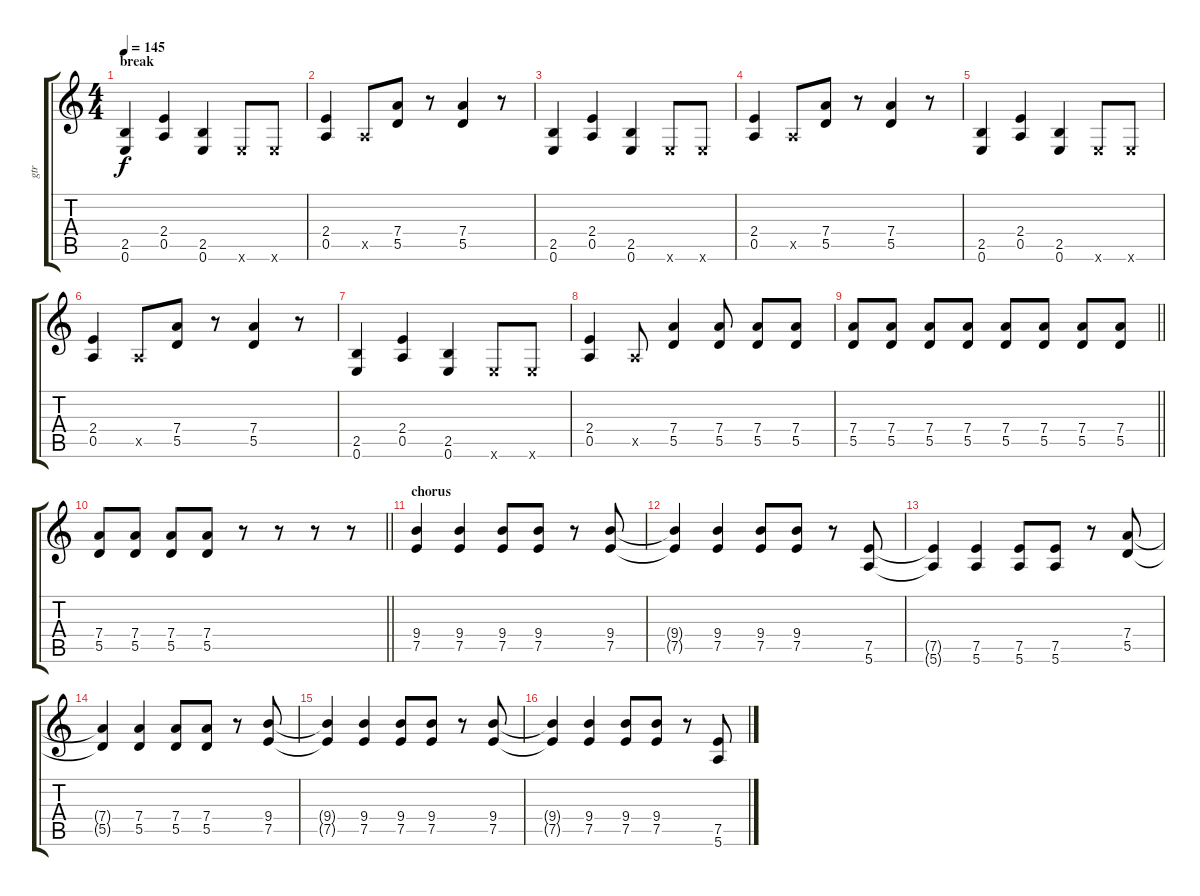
\track ("gtr" "gtr") {instrument overdrivenguitar}
\staff {score tabs}
\tuning (E4 B3 G3 D3 A2 E2) {hide}
\ts (4 4)
\section ("" "break")
\tempo 145
\clef g2
\ks c
(2.5 0.6).4{dy f} (2.4 0.5).4 (2.5 0.6).4 0.6{x}.8 0.6{x}.8 |
(2.4 0.5).4 0.5{x}.8 (7.4 5.5).8 r.8 (7.4 5.5).4 r.8 |
(2.5 0.6).4 (2.4 0.5).4 (2.5 0.6).4 0.6{x}.8 0.6{x}.8 |
(2.4 0.5).4 0.5{x}.8 (7.4 5.5).8 r.8 (7.4 5.5).4 r.8 |
(2.5 0.6).4 (2.4 0.5).4 (2.5 0.6).4 0.6{x}.8 0.6{x}.8 |
(2.4 0.5).4 0.5{x}.8 (7.4 5.5).8 r.8 (7.4 5.5).4 r.8 |
(2.5 0.6).4 (2.4 0.5).4 (2.5 0.6).4 0.6{x}.8 0.6{x}.8 |
(2.4 0.5).4 0.5{x}.8 (7.4 5.5).4 (7.4 5.5).8 (7.4 5.5).8 (7.4 5.5).8 |
\barLineRight lightlight
(7.4 5.5).8 (7.4 5.5).8 (7.4 5.5).8 (7.4 5.5).8 (7.4 5.5).8 (7.4 5.5).8 (7.4 5.5).8 (7.4 5.5).8 |
\barLineRight lightlight
(7.4 5.5).8 (7.4 5.5).8 (7.4 5.5).8 (7.4 5.5).8 r.8 r.8 r.8 r.8 |
\section ("" "chorus")
(9.4 7.5).4 (9.4 7.5).4 (9.4 7.5).8 (9.4 7.5).8 r.8 (9.4 7.5).8 |
(9.4{t} 7.5{t}).4 (9.4 7.5).4 (9.4 7.5).8 (9.4 7.5).8 r.8 (7.5 5.6).8 |
(7.5{t} 5.6{t}).4 (7.5 5.6).4 (7.5 5.6).8 (7.5 5.6).8 r.8 (7.4 5.5).8 |
(7.4{t} 5.5{t}).4 (7.4 5.5).4 (7.4 5.5).8 (7.4 5.5).8 r.8 (9.4 7.5).8 |
(9.4{t} 7.5{t}).4 (9.4 7.5).4 (9.4 7.5).8 (9.4 7.5).8 r.8 (9.4 7.5).8 |
(9.4{t} 7.5{t}).4 (9.4 7.5).4 (9.4 7.5).8 (9.4 7.5).8 r.8 (7.5 5.6).8
